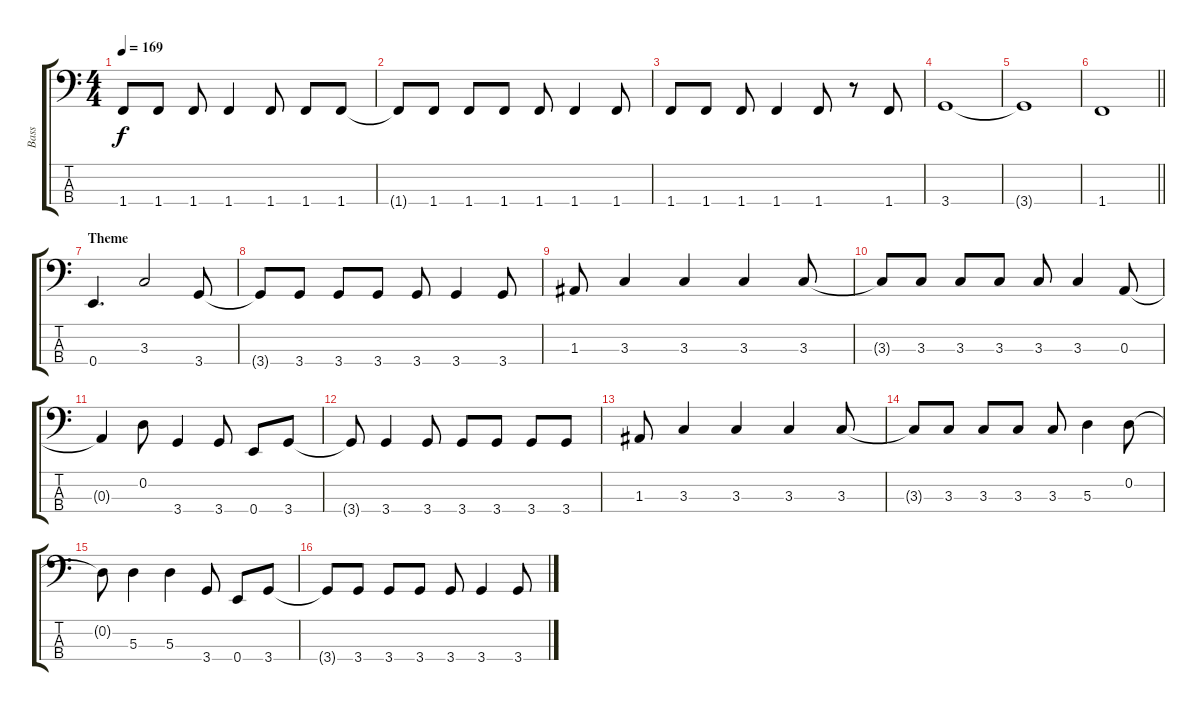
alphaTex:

\track ("Bass" "Bass") {instrument fretlessbass}
\staff {score tabs}
\tuning (G2 D2 A1 E1) {hide}
\ts (4 4)
\tempo 169
\clef f4
\ks c
1.4.8{dy f} 1.4.8 1.4.8 1.4.4 1.4.8 1.4.8 1.4.8 |
1.4{t}.8 1.4.8 1.4.8 1.4.8 1.4.8 1.4.4 1.4.8 |
1.4.8 1.4.8 1.4.8 1.4.4 1.4.8 r.8 1.4.8 |
3.4.1 |
3.4{t}.1 |
\barLineRight lightlight
1.4.1 |
\section ("" "Theme")
0.4.4{d} 3.3.2 3.4.8 |
3.4{t}.8 3.4.8 3.4.8 3.4.8 3.4.8 3.4.4 3.4.8 |
1.3.8 3.3.4 3.3.4 3.3.4 3.3.8 |
3.3{t}.8 3.3.8 3.3.8 3.3.8 3.3.8 3.3.4 0.3.8 |
0.3{t}.4 0.2.8 3.4.4 3.4.8 0.4.8 3.4.8 |
3.4{t}.8 3.4.4 3.4.8 3.4.8 3.4.8 3.4.8 3.4.8 |
1.3.8 3.3.4 3.3.4 3.3.4 3.3.8 |
3.3{t}.8 3.3.8 3.3.8 3.3.8 3.3.8 5.3.4 0.2.8 |
0.2{t}.8 5.3.4 5.3.4 3.4.8 0.4.8 3.4.8 |
3.4{t}.8 3.4.8 3.4.8 3.4.8 3.4.8 3.4.4 3.4.8
